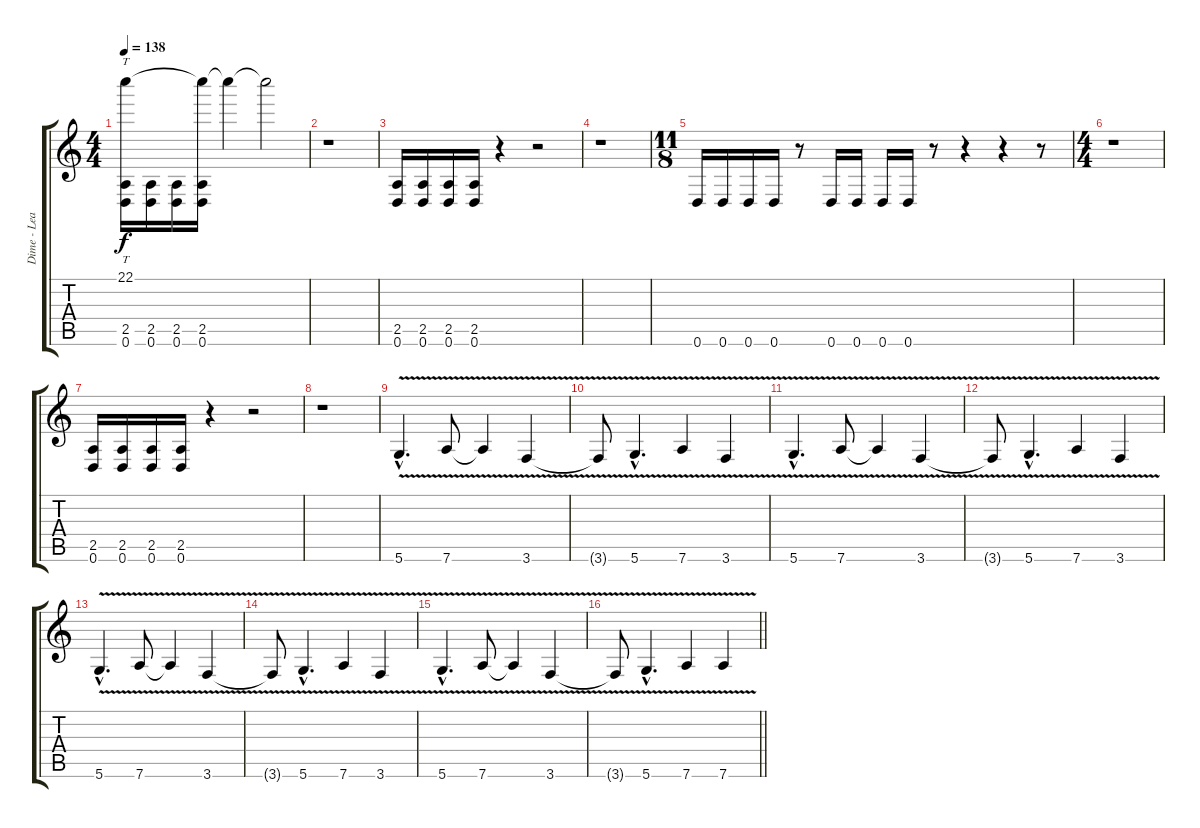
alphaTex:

\track ("Dime - Lead Guitar" "Dime - Lea") {instrument distortionguitar}
\staff {score tabs}
\tuning (D4 A3 F3 C3 G2 D2) {hide}
\ts (4 4)
\tempo 138
\clef g2
\ks c
(22.1 2.5 0.6).16{tt dy f} (2.5 0.6).16 (2.5 0.6).16 (22.1{t} 2.5 0.6).16 22.1{t}.4 22.1{t}.2 |
r.1 |
(2.5 0.6).16 (2.5 0.6).16 (2.5 0.6).16 (2.5 0.6).16 r.4 r.2 |
r.1 |
\ts (11 8)
0.6.16 0.6.16 0.6.16 0.6.16 r.8 0.6.16 0.6.16 0.6.16 0.6.16 r.8 r.4 r.4 r.8 |
\ts (4 4)
r.1 |
(2.5 0.6).16 (2.5 0.6).16 (2.5 0.6).16 (2.5 0.6).16 r.4 r.2 |
r.1 |
5.6{v hac}.4{d} 7.6{v}.8 7.6{t}.4 3.6{v}.4 |
3.6{t}.8 5.6{v hac}.4{d} 7.6{v}.4 3.6{v}.4 |
5.6{v hac}.4{d} 7.6{v}.8 7.6{t}.4 3.6{v}.4 |
3.6{t}.8 5.6{v hac}.4{d} 7.6{v}.4 3.6{v}.4 |
5.6{v hac}.4{d} 7.6{v}.8 7.6{t}.4 3.6{v}.4 |
3.6{t}.8 5.6{v hac}.4{d} 7.6{v}.4 3.6{v}.4 |
5.6{v hac}.4{d} 7.6{v}.8 7.6{t}.4 3.6{v}.4 |
\barLineRight lightlight
3.6{t}.8 5.6{v hac}.4{d} 7.6{v}.4 7.6{v}.4
